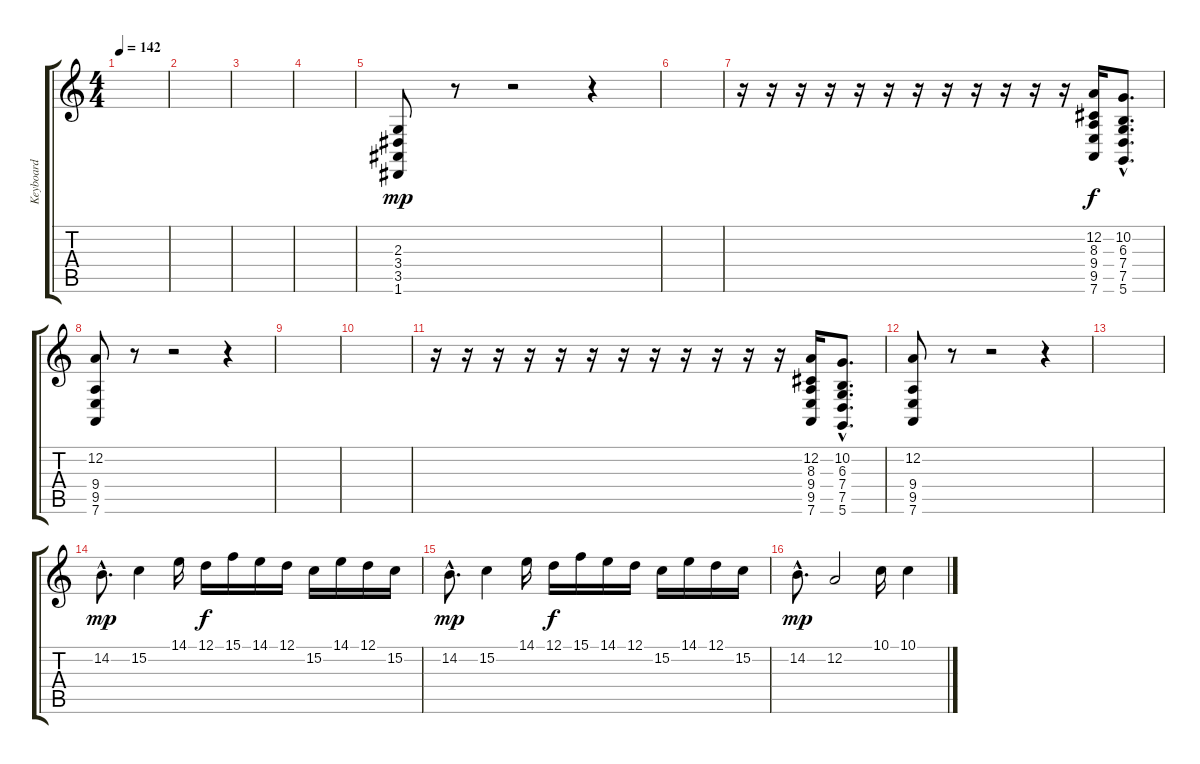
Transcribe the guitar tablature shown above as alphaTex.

\track ("Keyboard" "Keyboard") {instrument stringensemble1}
\staff {score tabs}
\tuning (D4 A3 F3 C3 G2 D2) {hide}
\ts (4 4)
\tempo 142
\clef g2
\ks c
|
|
|
|
(2.3 3.4 3.5 1.6).8{dy mp instrument orchestrahit} r.8 r.2 r.4 |
|
r.16{volume 16 instrument stringensemble1} r.16 r.16 r.16 r.16 r.16 r.16 r.16 r.16 r.16 r.16 r.16 (12.2 8.3 9.4 9.5 7.6).16{dy f} (10.2{hac} 6.3{hac} 7.4{hac} 7.5{hac} 5.6{hac}).8{d} |
(12.2 9.4 9.5 7.6).8 r.8 r.2 r.4 |
|
|
r.16{volume 16} r.16 r.16 r.16 r.16 r.16 r.16 r.16 r.16 r.16 r.16 r.16 (12.2 8.3 9.4 9.5 7.6).16 (10.2{hac} 6.3{hac} 7.4{hac} 7.5{hac} 5.6{hac}).8{d} |
(12.2 9.4 9.5 7.6).8 r.8 r.2 r.4 |
|
14.2{hac}.8{d dy mp volume 16 instrument lead1square} 15.2.4 14.1.16 12.1.16{dy f} 15.1.16 14.1.16 12.1.16 15.2.16 14.1.16 12.1.16 15.2.16 |
14.2{hac}.8{d dy mp} 15.2.4 14.1.16 12.1.16{dy f} 15.1.16 14.1.16 12.1.16 15.2.16 14.1.16 12.1.16 15.2.16 |
14.2{hac}.8{d dy mp} 12.2.2 10.1.16 10.1.4
